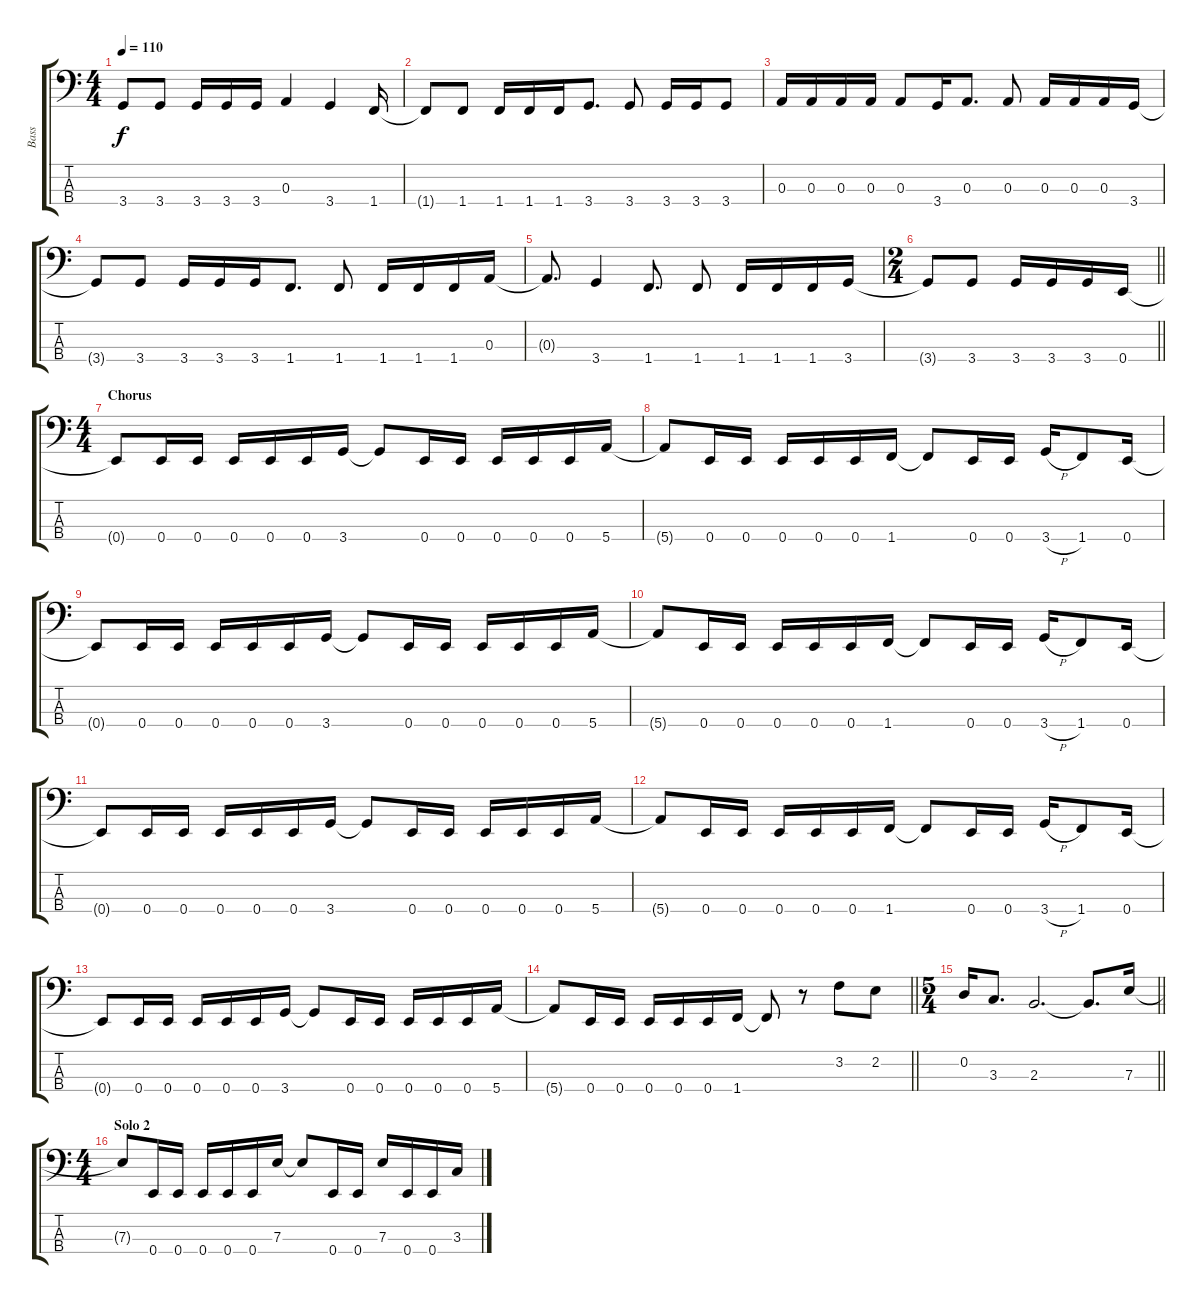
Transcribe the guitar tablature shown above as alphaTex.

\track ("Bass" "Bass") {instrument electricbassfinger}
\staff {score tabs}
\tuning (G2 D2 A1 E1) {hide}
\ts (4 4)
\tempo 110
\clef f4
\ks c
3.4{t}.8{dy f} 3.4.8 3.4.16 3.4.16 3.4.16 0.3.4 3.4.4 1.4.16 |
1.4{t}.8 1.4.8 1.4.16 1.4.16 1.4.16 3.4.8{d} 3.4.8 3.4.16 3.4.16 3.4.8 |
0.3.16 0.3.16 0.3.16 0.3.16 0.3.8 3.4.16 0.3.8{d} 0.3.8 0.3.16 0.3.16 0.3.16 3.4.16 |
3.4{t}.8 3.4.8 3.4.16 3.4.16 3.4.16 1.4.8{d} 1.4.8 1.4.16 1.4.16 1.4.16 0.3.16 |
0.3{t}.8{d} 3.4.4 1.4.8{d} 1.4.8 1.4.16 1.4.16 1.4.16 3.4.16 |
\ts (2 4)
\barLineRight lightlight
3.4{t}.8 3.4.8 3.4.16 3.4.16 3.4.16 0.4.16 |
\ts (4 4)
\section ("" "Chorus")
0.4{t}.8 0.4.16 0.4.16 0.4.16 0.4.16 0.4.16 3.4.16 3.4{t}.8 0.4.16 0.4.16 0.4.16 0.4.16 0.4.16 5.4.16 |
5.4{t}.8 0.4.16 0.4.16 0.4.16 0.4.16 0.4.16 1.4.16 1.4{t}.8 0.4.16 0.4.16 3.4{h}.16 1.4.8 0.4.16 |
0.4{t}.8 0.4.16 0.4.16 0.4.16 0.4.16 0.4.16 3.4.16 3.4{t}.8 0.4.16 0.4.16 0.4.16 0.4.16 0.4.16 5.4.16 |
5.4{t}.8 0.4.16 0.4.16 0.4.16 0.4.16 0.4.16 1.4.16 1.4{t}.8 0.4.16 0.4.16 3.4{h}.16 1.4.8 0.4.16 |
0.4{t}.8 0.4.16 0.4.16 0.4.16 0.4.16 0.4.16 3.4.16 3.4{t}.8 0.4.16 0.4.16 0.4.16 0.4.16 0.4.16 5.4.16 |
5.4{t}.8 0.4.16 0.4.16 0.4.16 0.4.16 0.4.16 1.4.16 1.4{t}.8 0.4.16 0.4.16 3.4{h}.16 1.4.8 0.4.16 |
0.4{t}.8 0.4.16 0.4.16 0.4.16 0.4.16 0.4.16 3.4.16 3.4{t}.8 0.4.16 0.4.16 0.4.16 0.4.16 0.4.16 5.4.16 |
\barLineRight lightlight
5.4{t}.8 0.4.16 0.4.16 0.4.16 0.4.16 0.4.16 1.4.16 1.4{t}.8 r.8 3.2.8 2.2.8 |
\ts (5 4)
\barLineRight lightlight
0.2.16 3.3.8{d} 2.3.2{d} 2.3{t}.8{d} 7.3.16 |
\ts (4 4)
\section ("" "Solo 2")
7.3{t}.8 0.4.16 0.4.16 0.4.16 0.4.16 0.4.16 7.3.16 7.3{t}.8 0.4.16 0.4.16 7.3.16 0.4.16 0.4.16 3.3.16
